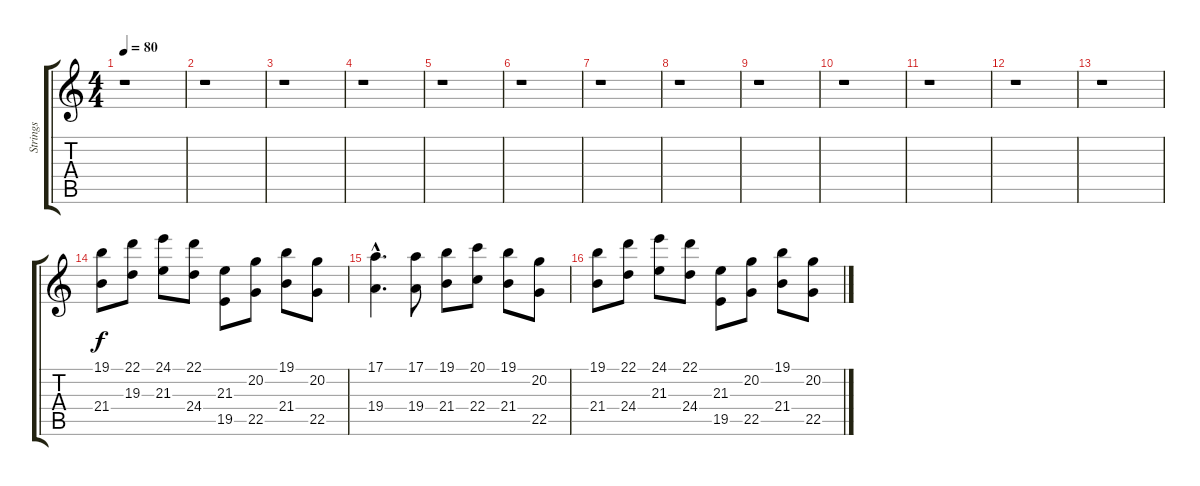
\track ("Strings" "Strings") {instrument stringensemble1}
\staff {score tabs}
\tuning (E4 B3 G3 D3 A2 E2) {hide}
\ts (4 4)
\tempo 80
\clef g2
\ks c
r.1{dy f} |
r.1 |
r.1 |
r.1 |
r.1 |
r.1 |
r.1 |
r.1 |
r.1 |
r.1 |
r.1 |
r.1 |
r.1 |
(19.1 21.4).8{volume 8} (22.1 19.3).8 (24.1 21.3).8 (22.1 24.4).8 (21.3 19.5).8 (20.2 22.5).8 (19.1 21.4).8 (20.2 22.5).8 |
(17.1{hac} 19.4{hac}).4{d} (17.1 19.4).8 (19.1 21.4).8 (20.1 22.4).8 (19.1 21.4).8 (20.2 22.5).8 |
(19.1 21.4).8 (22.1 24.4).8 (24.1 21.3).8 (22.1 24.4).8 (21.3 19.5).8 (20.2 22.5).8 (19.1 21.4).8 (20.2 22.5).8
